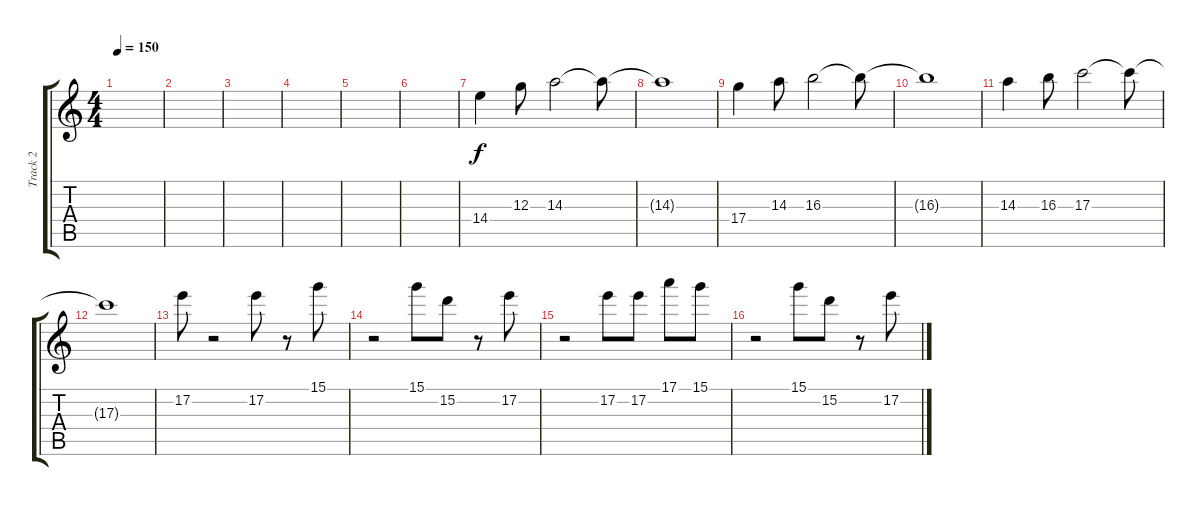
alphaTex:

\track ("Track 2" "Track 2") {instrument distortionguitar}
\staff {score tabs}
\tuning (E4 B3 G3 D3 A2 E2) {hide}
\ts (4 4)
\tempo 150
\clef g2
\ks c
|
|
|
|
|
|
14.4.4 12.3.8 14.3.2 14.3{t}.8 |
14.3{t}.1 |
17.4.4 14.3.8 16.3.2 16.3{t}.8 |
16.3{t}.1 |
14.3.4 16.3.8 17.3.2 17.3{t}.8 |
17.3{t}.1 |
17.2.8 r.2 17.2.8 r.8 15.1.8 |
r.2 15.1.8 15.2.8 r.8 17.2.8 |
r.2 17.2.8 17.2.8 17.1.8 15.1.8 |
r.2 15.1.8 15.2.8 r.8 17.2.8
